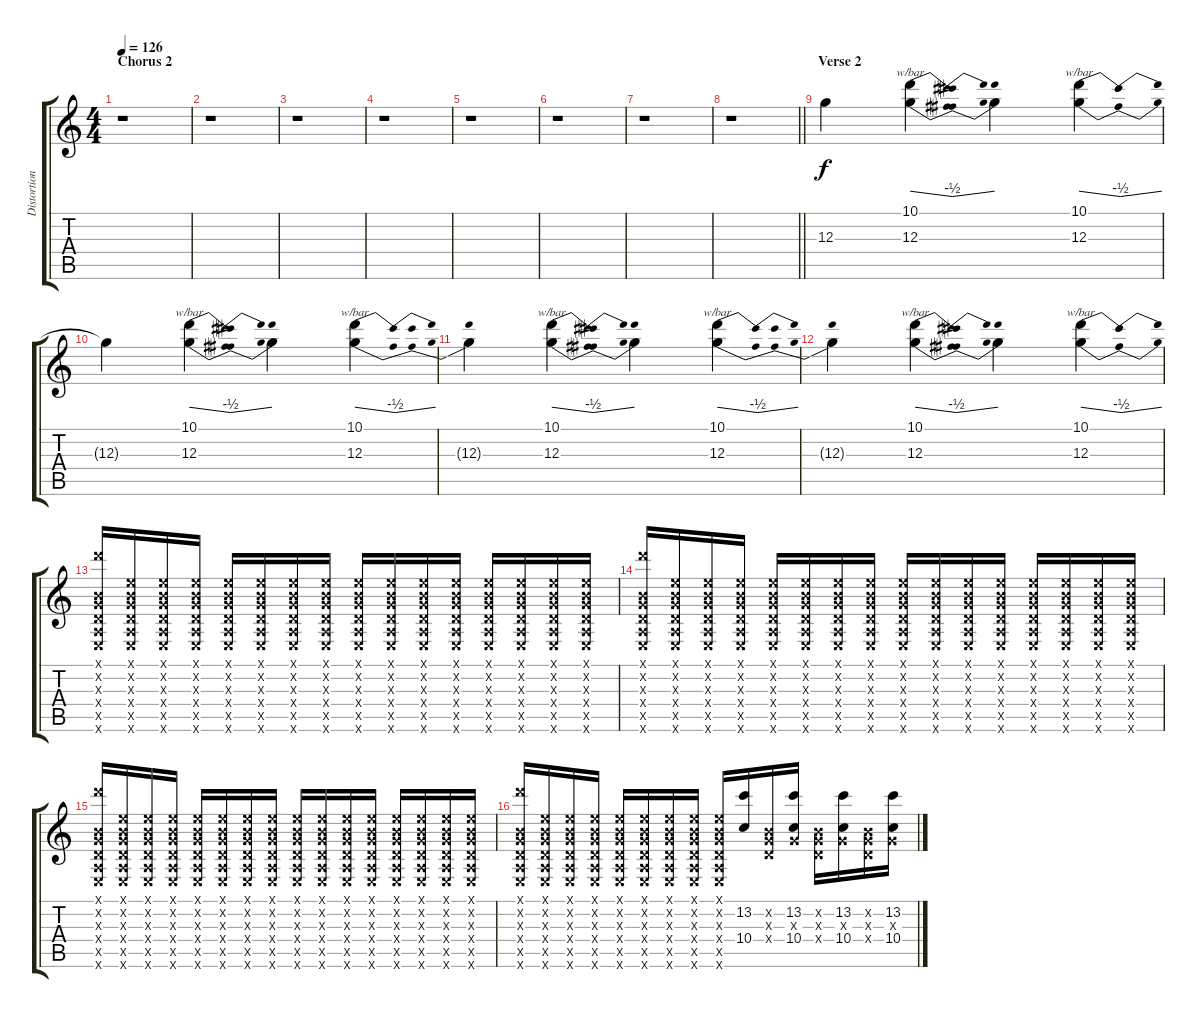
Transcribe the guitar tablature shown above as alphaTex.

\track ("Distortion Guitar" "Distortion") {instrument distortionguitar}
\staff {score tabs}
\tuning (E4 B3 G3 D3 A2 E2) {hide}
\ts (4 4)
\section ("" "Chorus 2")
\tempo 126
\clef g2
\ks c
r.1{dy f} |
r.1 |
r.1 |
r.1 |
r.1 |
r.1 |
r.1 |
\barLineRight lightlight
r.1 |
\section ("" "Verse 2")
12.3.4 (10.1 12.3).4{tbe (dip default 0 0 30 -2 60 0)} 12.3{t}.4 (10.1 12.3).4{tbe (dip default 0 0 30 -2 60 0)} |
12.3{t}.4 (10.1 12.3).4{tbe (dip default 0 0 30 -2 60 0)} 12.3{t}.4 (10.1 12.3).4{tbe (dip default 0 0 30 -2 60 0)} |
12.3{t}.4 (10.1 12.3).4{tbe (dip default 0 0 30 -2 60 0)} 12.3{t}.4 (10.1 12.3).4{tbe (dip default 0 0 30 -2 60 0)} |
12.3{t}.4 (10.1 12.3).4{tbe (dip default 0 0 30 -2 60 0)} 12.3{t}.4 (10.1 12.3).4{tbe (dip default 0 0 30 -2 60 0)} |
(10.1{x} 0.2{x} 0.3{x} 0.4{x} 0.5{x} 0.6{x}).16 (0.1{x} 0.2{x} 0.3{x} 0.4{x} 0.5{x} 0.6{x}).16 (0.1{x} 0.2{x} 0.3{x} 0.4{x} 0.5{x} 0.6{x}).16 (0.1{x} 0.2{x} 0.3{x} 0.4{x} 0.5{x} 0.6{x}).16 (0.1{x} 0.2{x} 0.3{x} 0.4{x} 0.5{x} 0.6{x}).16 (0.1{x} 0.2{x} 0.3{x} 0.4{x} 0.5{x} 0.6{x}).16 (0.1{x} 0.2{x} 0.3{x} 0.4{x} 0.5{x} 0.6{x}).16 (0.1{x} 0.2{x} 0.3{x} 0.4{x} 0.5{x} 0.6{x}).16 (0.1{x} 0.2{x} 0.3{x} 0.4{x} 0.5{x} 0.6{x}).16 (0.1{x} 0.2{x} 0.3{x} 0.4{x} 0.5{x} 0.6{x}).16 (0.1{x} 0.2{x} 0.3{x} 0.4{x} 0.5{x} 0.6{x}).16 (0.1{x} 0.2{x} 0.3{x} 0.4{x} 0.5{x} 0.6{x}).16 (0.1{x} 0.2{x} 0.3{x} 0.4{x} 0.5{x} 0.6{x}).16 (0.1{x} 0.2{x} 0.3{x} 0.4{x} 0.5{x} 0.6{x}).16 (0.1{x} 0.2{x} 0.3{x} 0.4{x} 0.5{x} 0.6{x}).16 (0.1{x} 0.2{x} 0.3{x} 0.4{x} 0.5{x} 0.6{x}).16 |
(10.1{x} 0.2{x} 0.3{x} 0.4{x} 0.5{x} 0.6{x}).16 (0.1{x} 0.2{x} 0.3{x} 0.4{x} 0.5{x} 0.6{x}).16 (0.1{x} 0.2{x} 0.3{x} 0.4{x} 0.5{x} 0.6{x}).16 (0.1{x} 0.2{x} 0.3{x} 0.4{x} 0.5{x} 0.6{x}).16 (0.1{x} 0.2{x} 0.3{x} 0.4{x} 0.5{x} 0.6{x}).16 (0.1{x} 0.2{x} 0.3{x} 0.4{x} 0.5{x} 0.6{x}).16 (0.1{x} 0.2{x} 0.3{x} 0.4{x} 0.5{x} 0.6{x}).16 (0.1{x} 0.2{x} 0.3{x} 0.4{x} 0.5{x} 0.6{x}).16 (0.1{x} 0.2{x} 0.3{x} 0.4{x} 0.5{x} 0.6{x}).16 (0.1{x} 0.2{x} 0.3{x} 0.4{x} 0.5{x} 0.6{x}).16 (0.1{x} 0.2{x} 0.3{x} 0.4{x} 0.5{x} 0.6{x}).16 (0.1{x} 0.2{x} 0.3{x} 0.4{x} 0.5{x} 0.6{x}).16 (0.1{x} 0.2{x} 0.3{x} 0.4{x} 0.5{x} 0.6{x}).16 (0.1{x} 0.2{x} 0.3{x} 0.4{x} 0.5{x} 0.6{x}).16 (0.1{x} 0.2{x} 0.3{x} 0.4{x} 0.5{x} 0.6{x}).16 (0.1{x} 0.2{x} 0.3{x} 0.4{x} 0.5{x} 0.6{x}).16 |
(10.1{x} 0.2{x} 0.3{x} 0.4{x} 0.5{x} 0.6{x}).16 (0.1{x} 0.2{x} 0.3{x} 0.4{x} 0.5{x} 0.6{x}).16 (0.1{x} 0.2{x} 0.3{x} 0.4{x} 0.5{x} 0.6{x}).16 (0.1{x} 0.2{x} 0.3{x} 0.4{x} 0.5{x} 0.6{x}).16 (0.1{x} 0.2{x} 0.3{x} 0.4{x} 0.5{x} 0.6{x}).16 (0.1{x} 0.2{x} 0.3{x} 0.4{x} 0.5{x} 0.6{x}).16 (0.1{x} 0.2{x} 0.3{x} 0.4{x} 0.5{x} 0.6{x}).16 (0.1{x} 0.2{x} 0.3{x} 0.4{x} 0.5{x} 0.6{x}).16 (0.1{x} 0.2{x} 0.3{x} 0.4{x} 0.5{x} 0.6{x}).16 (0.1{x} 0.2{x} 0.3{x} 0.4{x} 0.5{x} 0.6{x}).16 (0.1{x} 0.2{x} 0.3{x} 0.4{x} 0.5{x} 0.6{x}).16 (0.1{x} 0.2{x} 0.3{x} 0.4{x} 0.5{x} 0.6{x}).16 (0.1{x} 0.2{x} 0.3{x} 0.4{x} 0.5{x} 0.6{x}).16 (0.1{x} 0.2{x} 0.3{x} 0.4{x} 0.5{x} 0.6{x}).16 (0.1{x} 0.2{x} 0.3{x} 0.4{x} 0.5{x} 0.6{x}).16 (0.1{x} 0.2{x} 0.3{x} 0.4{x} 0.5{x} 0.6{x}).16 |
(10.1{x} 0.2{x} 0.3{x} 0.4{x} 0.5{x} 0.6{x}).16 (0.1{x} 0.2{x} 0.3{x} 0.4{x} 0.5{x} 0.6{x}).16 (0.1{x} 0.2{x} 0.3{x} 0.4{x} 0.5{x} 0.6{x}).16 (0.1{x} 0.2{x} 0.3{x} 0.4{x} 0.5{x} 0.6{x}).16 (0.1{x} 0.2{x} 0.3{x} 0.4{x} 0.5{x} 0.6{x}).16 (0.1{x} 0.2{x} 0.3{x} 0.4{x} 0.5{x} 0.6{x}).16 (0.1{x} 0.2{x} 0.3{x} 0.4{x} 0.5{x} 0.6{x}).16 (0.1{x} 0.2{x} 0.3{x} 0.4{x} 0.5{x} 0.6{x}).16 (0.1{x} 0.2{x} 0.3{x} 0.4{x} 0.5{x} 0.6{x}).16 (13.2 10.4).16 (0.2{x} 0.3{x} 0.4{x}).16 (13.2 0.3{x} 10.4).16 (0.2{x} 0.3{x} 0.4{x}).16 (13.2 0.3{x} 10.4).16 (0.2{x} 0.3{x} 0.4{x}).16 (13.2 0.3{x} 10.4).16
